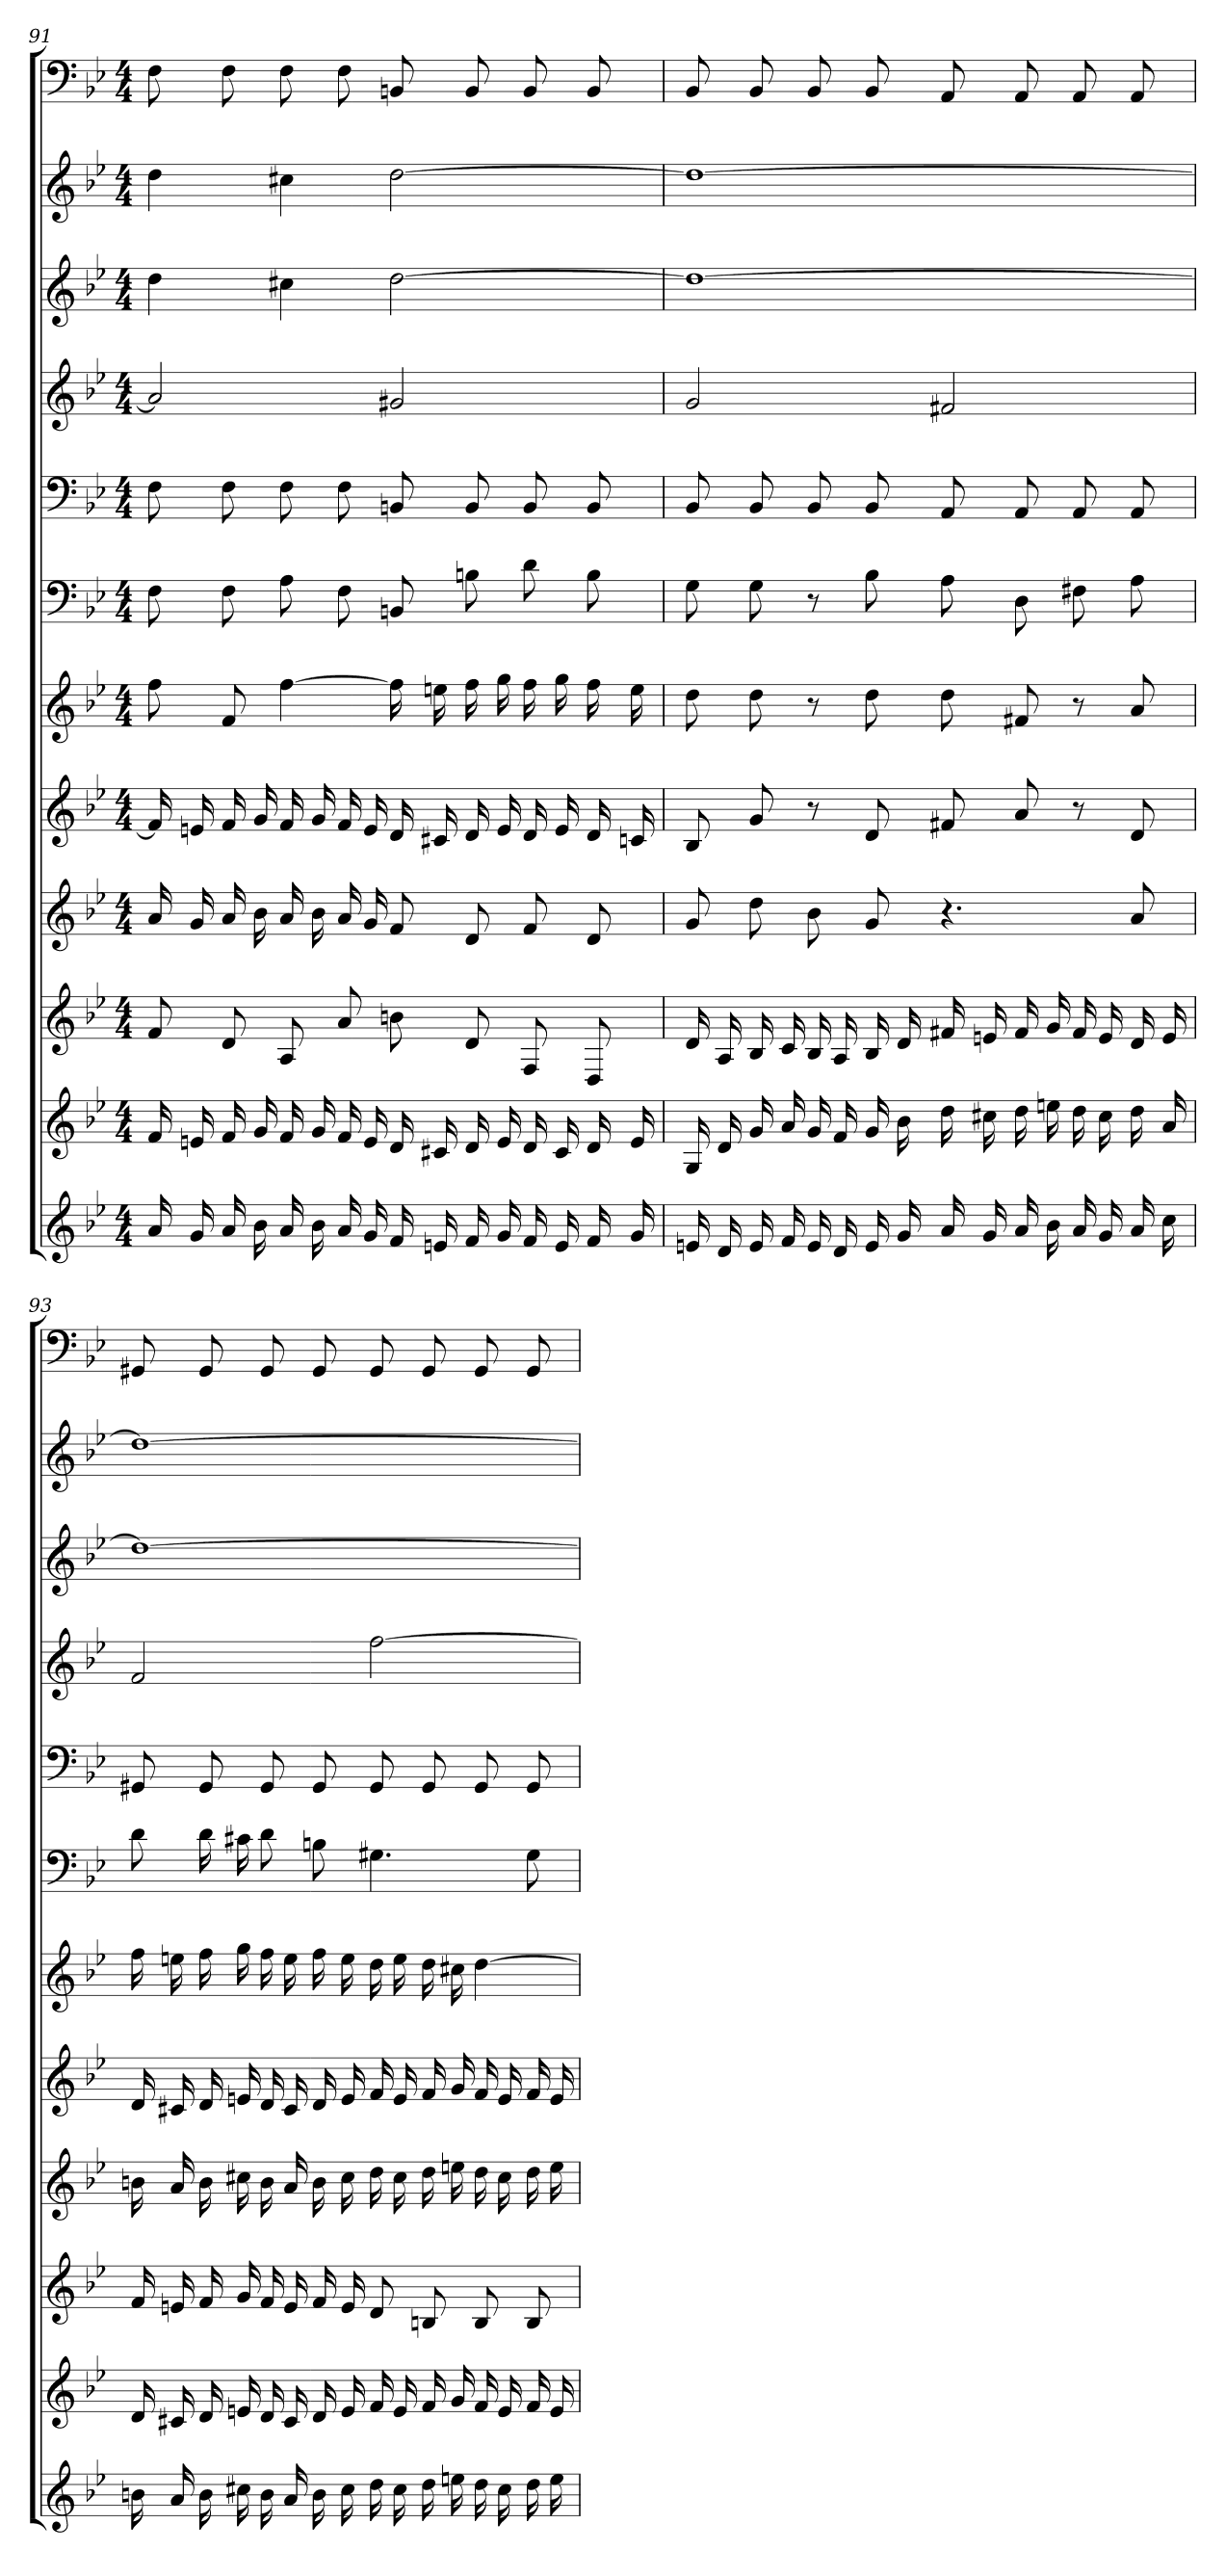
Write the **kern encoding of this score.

**kern	**kern	**kern	**kern	**kern	**kern	**kern	**kern	**kern	**kern	**kern	**kern
*part12	*part11	*part10	*part9	*part8	*part7	*part6	*part5	*part4	*part3	*part2	*part1
*staff12	*staff11	*staff10	*staff9	*staff8	*staff7	*staff6	*staff5	*staff4	*staff3	*staff2	*staff1
*k[b-e-]	*k[b-e-]	*k[b-e-]	*k[b-e-]	*k[b-e-]	*k[b-e-]	*k[b-e-]	*k[b-e-]	*k[b-e-]	*k[b-e-]	*k[b-e-]	*k[b-e-]
*g:	*g:	*g:	*g:	*g:	*g:	*g:	*g:	*g:	*g:	*g:	*g:
*M4/4	*M4/4	*M4/4	*M4/4	*M4/4	*M4/4	*M4/4	*M4/4	*M4/4	*M4/4	*M4/4	*M4/4
=91	=91	=91	=91	=91	=91	=91	=91	=91	=91	=91	=91
16a	16f	8f	16a	16f]	8ff	8F	8F	2a]	4dd	4dd	8F
16g	16en	.	16g	16en	.	.	.	.	.	.	.
16a	16f	8d	16a	16f	8f	8F	8F	.	.	.	8F
16b-	16g	.	16b-	16g	.	.	.	.	.	.	.
16a	16f	8A	16a	16f	[4ff	8A	8F	.	4cc#X	4cc#X	8F
16b-	16g	.	16b-	16g	.	.	.	.	.	.	.
16a	16f	8a	16a	16f	.	8F	8F	.	.	.	8F
16g	16e	.	16g	16e	.	.	.	.	.	.	.
16f	16d	8bn	8f	16d	16ff]	8BBn	8BBn	2g#X	[2dd	[2dd	8BBn
16en	16c#X	.	.	16c#X	16een	.	.	.	.	.	.
16f	16d	8d	8d	16d	16ff	8Bn	8BB	.	.	.	8BB
16g	16e	.	.	16e	16gg	.	.	.	.	.	.
16f	16d	8F	8f	16d	16ff	8d	8BB	.	.	.	8BB
16e	16c#	.	.	16e	16gg	.	.	.	.	.	.
16f	16d	8D	8d	16d	16ff	8B	8BB	.	.	.	8BB
16g	16e	.	.	16cn	16ee	.	.	.	.	.	.
=92	=92	=92	=92	=92	=92	=92	=92	=92	=92	=92	=92
16en	16G	16d	8g	8B-	8dd	8G	8BB-	2g	1dd_	1dd_	8BB-
16d	16d	16A	.	.	.	.	.	.	.	.	.
16e	16g	16B-	8dd	8g	8dd	8G	8BB-	.	.	.	8BB-
16f	16a	16c	.	.	.	.	.	.	.	.	.
16e	16g	16B-	8b-	8r	8r	8r	8BB-	.	.	.	8BB-
16d	16f	16A	.	.	.	.	.	.	.	.	.
16e	16g	16B-	8g	8d	8dd	8B-	8BB-	.	.	.	8BB-
16g	16b-	16d	.	.	.	.	.	.	.	.	.
16a	16dd	16f#X	4.r	8f#X	8dd	8A	8AA	2f#X	.	.	8AA
16g	16cc#X	16en	.	.	.	.	.	.	.	.	.
16a	16dd	16f#	.	8a	8f#X	8D	8AA	.	.	.	8AA
16b-	16een	16g	.	.	.	.	.	.	.	.	.
16a	16dd	16f#	.	8r	8r	8F#X	8AA	.	.	.	8AA
16g	16cc#	16e	.	.	.	.	.	.	.	.	.
16a	16dd	16d	8a	8d	8a	8A	8AA	.	.	.	8AA
16cc	16a	16e	.	.	.	.	.	.	.	.	.
=93	=93	=93	=93	=93	=93	=93	=93	=93	=93	=93	=93
16bn	16d	16f	16bn	16d	16ff	8d	8GG#X	2f	1dd_	1dd_	8GG#X
16a	16c#X	16en	16a	16c#X	16een	.	.	.	.	.	.
16b	16d	16f	16b	16d	16ff	16d	8GG#	.	.	.	8GG#
16cc#X	16en	16g	16cc#X	16en	16gg	16c#X	.	.	.	.	.
16b	16d	16f	16b	16d	16ff	8d	8GG#	.	.	.	8GG#
16a	16c#	16e	16a	16c#	16ee	.	.	.	.	.	.
16b	16d	16f	16b	16d	16ff	8Bn	8GG#	.	.	.	8GG#
16cc#	16e	16e	16cc#	16e	16ee	.	.	.	.	.	.
16dd	16f	8d	16dd	16f	16dd	4.G#X	8GG#	[2ff	.	.	8GG#
16cc#	16e	.	16cc#	16e	16ee	.	.	.	.	.	.
16dd	16f	8Bn	16dd	16f	16dd	.	8GG#	.	.	.	8GG#
16een	16g	.	16een	16g	16cc#X	.	.	.	.	.	.
16dd	16f	8B	16dd	16f	[4dd	.	8GG#	.	.	.	8GG#
16cc#	16e	.	16cc#	16e	.	.	.	.	.	.	.
16dd	16f	8B	16dd	16f	.	8G#	8GG#	.	.	.	8GG#
16ee	16e	.	16ee	16e	.	.	.	.	.	.	.
=	=	=	=	=	=	=	=	=	=	=	=
*-	*-	*-	*-	*-	*-	*-	*-	*-	*-	*-	*-
